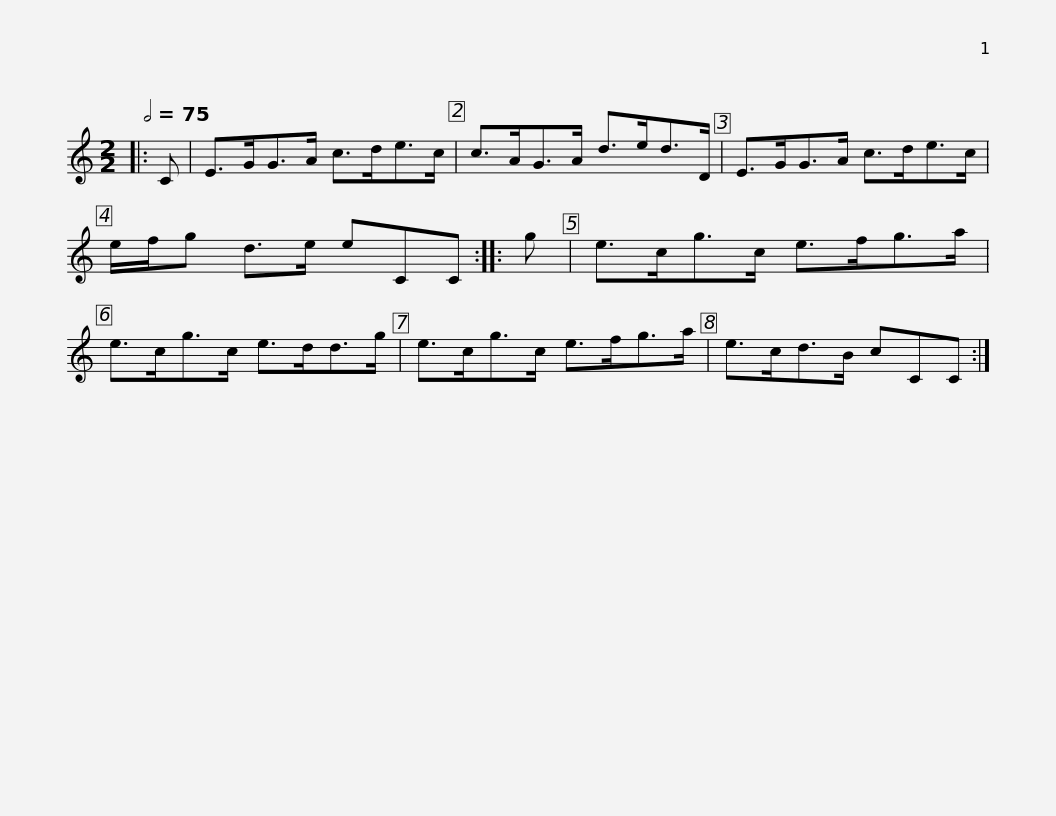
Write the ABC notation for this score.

X:1
L:1/8
Q:1/2=75
M:2/2
I:linebreak $
K:C
V:1 treble
V:1
|: C | E>GG>A c>de>c | c>AG>A d>ed>D | E>GG>A c>de>c | e/f/g d>e eCC :: %5
 g |$ e>cg>c e>fg>a | e>cg>c e>dd>g | e>cg>c e>fg>a | e>cd>B cCC :| %10
